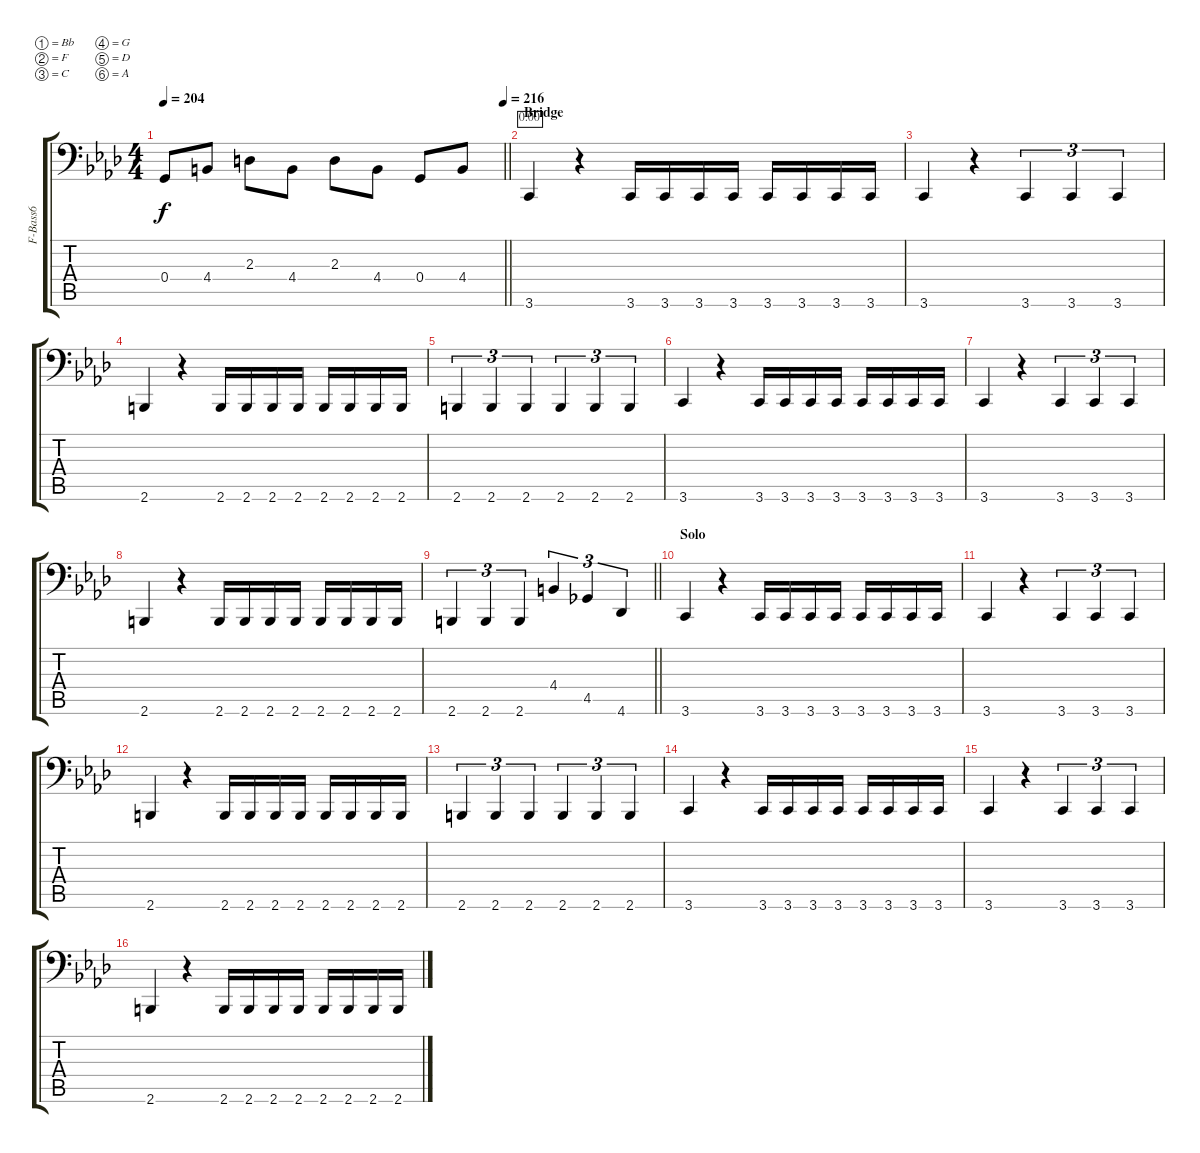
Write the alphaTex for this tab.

\bracketExtendMode groupsimilarinstruments
\otherSystemsTrackNameOrientation horizontal
\track ("Dominic Lapointe" "F-Bass6") {instrument fretlessbass}
\staff {score tabs}
\tuning (Bb2 F2 C2 G1 D1 A0)
\ts (4 4)
\tempo 204
\tempo (216 1)
\clef f4
\barLineRight lightlight
\ks ab
0.4{acc forcenatural}.8{dy f beam Up} 4.4{acc #}.8{beam Up} 2.3{acc forcenatural}.8{beam Down} 4.4{acc #}.8{beam Down} 2.3{acc forcenatural}.8{beam Down} 4.4{acc #}.8{beam Down} 0.4{acc forcenatural}.8{beam Up} 4.4{acc #}.8{beam Up} |
\section ("" "Bridge")
3.6{acc forcenatural}.4{beam Up timer} r.4{beam Up} 3.6{acc forcenatural}.16{beam Up} 3.6{acc forcenatural}.16{beam Up} 3.6{acc forcenatural}.16{beam Up} 3.6{acc forcenatural}.16{beam Up} 3.6{acc forcenatural}.16{beam Up} 3.6{acc forcenatural}.16{beam Up} 3.6{acc forcenatural}.16{beam Up} 3.6{acc forcenatural}.16{beam Up} |
3.6{acc forcenatural}.4{beam Up} r.4{beam Up} 3.6{acc forcenatural}.4{tu (3 2) beam Up} 3.6{acc forcenatural}.4{tu (3 2) beam Up} 3.6{acc forcenatural}.4{tu (3 2) beam Up} |
2.6{acc #}.4{beam Up} r.4{beam Up} 2.6{acc #}.16{beam Up} 2.6{acc #}.16{beam Up} 2.6{acc #}.16{beam Up} 2.6{acc #}.16{beam Up} 2.6{acc #}.16{beam Up} 2.6{acc #}.16{beam Up} 2.6{acc #}.16{beam Up} 2.6{acc #}.16{beam Up} |
2.6{acc #}.4{tu (3 2) beam Up} 2.6{acc #}.4{tu (3 2) beam Up} 2.6{acc #}.4{tu (3 2) beam Up} 2.6{acc #}.4{tu (3 2) beam Up} 2.6{acc #}.4{tu (3 2) beam Up} 2.6{acc #}.4{tu (3 2) beam Up} |
3.6{acc forcenatural}.4{beam Up} r.4{beam Up} 3.6{acc forcenatural}.16{beam Up} 3.6{acc forcenatural}.16{beam Up} 3.6{acc forcenatural}.16{beam Up} 3.6{acc forcenatural}.16{beam Up} 3.6{acc forcenatural}.16{beam Up} 3.6{acc forcenatural}.16{beam Up} 3.6{acc forcenatural}.16{beam Up} 3.6{acc forcenatural}.16{beam Up} |
3.6{acc forcenatural}.4{beam Up} r.4{beam Up} 3.6{acc forcenatural}.4{tu (3 2) beam Up} 3.6{acc forcenatural}.4{tu (3 2) beam Up} 3.6{acc forcenatural}.4{tu (3 2) beam Up} |
2.6{acc #}.4{beam Up} r.4{beam Up} 2.6{acc #}.16{beam Up} 2.6{acc #}.16{beam Up} 2.6{acc #}.16{beam Up} 2.6{acc #}.16{beam Up} 2.6{acc #}.16{beam Up} 2.6{acc #}.16{beam Up} 2.6{acc #}.16{beam Up} 2.6{acc #}.16{beam Up} |
\barLineRight lightlight
2.6{acc #}.4{tu (3 2) beam Up} 2.6{acc #}.4{tu (3 2) beam Up} 2.6{acc #}.4{tu (3 2) beam Up} 4.4{acc #}.4{tu (3 2) beam Up} 4.5{acc b}.4{tu (3 2) beam Up} 4.6{acc b}.4{tu (3 2) beam Up} |
\section ("" "Solo")
3.6{acc forcenatural}.4{beam Up} r.4{beam Up} 3.6{acc forcenatural}.16{beam Up} 3.6{acc forcenatural}.16{beam Up} 3.6{acc forcenatural}.16{beam Up} 3.6{acc forcenatural}.16{beam Up} 3.6{acc forcenatural}.16{beam Up} 3.6{acc forcenatural}.16{beam Up} 3.6{acc forcenatural}.16{beam Up} 3.6{acc forcenatural}.16{beam Up} |
3.6{acc forcenatural}.4{beam Up} r.4{beam Up} 3.6{acc forcenatural}.4{tu (3 2) beam Up} 3.6{acc forcenatural}.4{tu (3 2) beam Up} 3.6{acc forcenatural}.4{tu (3 2) beam Up} |
2.6{acc #}.4{beam Up} r.4{beam Up} 2.6{acc #}.16{beam Up} 2.6{acc #}.16{beam Up} 2.6{acc #}.16{beam Up} 2.6{acc #}.16{beam Up} 2.6{acc #}.16{beam Up} 2.6{acc #}.16{beam Up} 2.6{acc #}.16{beam Up} 2.6{acc #}.16{beam Up} |
2.6{acc #}.4{tu (3 2) beam Up} 2.6{acc #}.4{tu (3 2) beam Up} 2.6{acc #}.4{tu (3 2) beam Up} 2.6{acc #}.4{tu (3 2) beam Up} 2.6{acc #}.4{tu (3 2) beam Up} 2.6{acc #}.4{tu (3 2) beam Up} |
3.6{acc forcenatural}.4{beam Up} r.4{beam Up} 3.6{acc forcenatural}.16{beam Up} 3.6{acc forcenatural}.16{beam Up} 3.6{acc forcenatural}.16{beam Up} 3.6{acc forcenatural}.16{beam Up} 3.6{acc forcenatural}.16{beam Up} 3.6{acc forcenatural}.16{beam Up} 3.6{acc forcenatural}.16{beam Up} 3.6{acc forcenatural}.16{beam Up} |
3.6{acc forcenatural}.4{beam Up} r.4{beam Up} 3.6{acc forcenatural}.4{tu (3 2) beam Up} 3.6{acc forcenatural}.4{tu (3 2) beam Up} 3.6{acc forcenatural}.4{tu (3 2) beam Up} |
2.6{acc #}.4{beam Up} r.4{beam Up} 2.6{acc #}.16{beam Up} 2.6{acc #}.16{beam Up} 2.6{acc #}.16{beam Up} 2.6{acc #}.16{beam Up} 2.6{acc #}.16{beam Up} 2.6{acc #}.16{beam Up} 2.6{acc #}.16{beam Up} 2.6{acc #}.16{beam Up}
